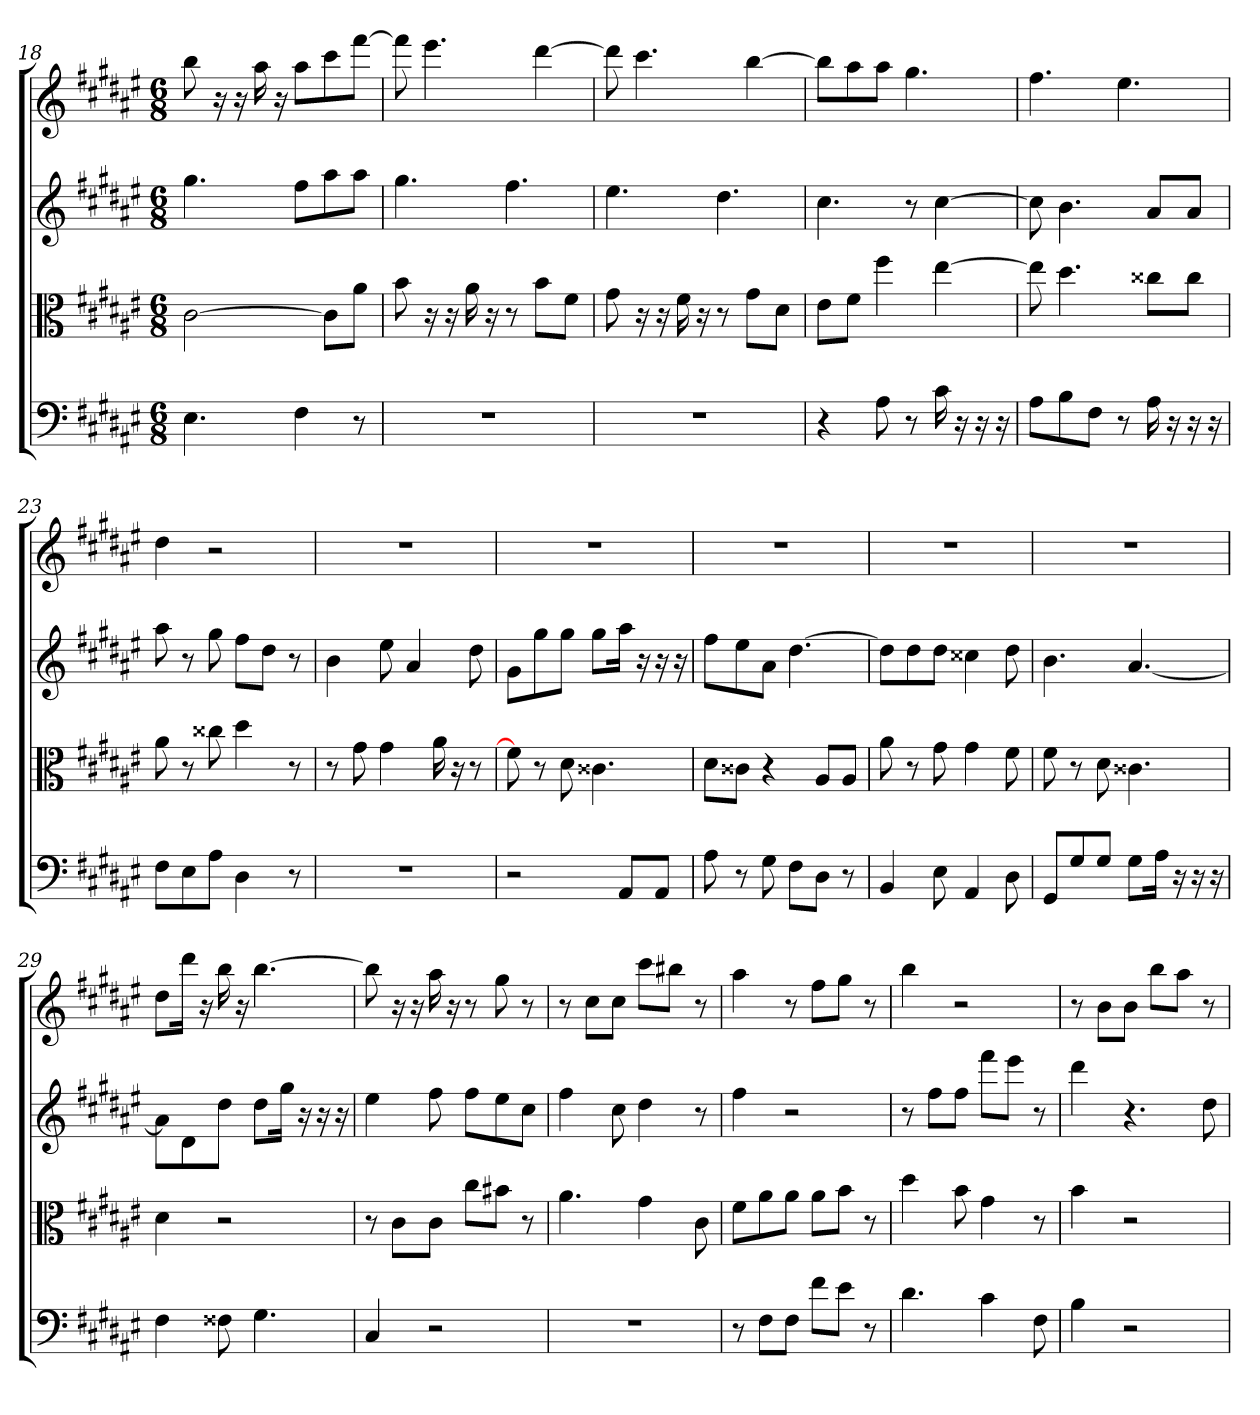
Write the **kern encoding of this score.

**kern	**kern	**kern	**kern
*part4	*part3	*part2	*part1
*staff4	*staff3	*staff2	*staff1
*clefF4	*clefC3	*clefG2	*clefG2
*k[f#c#g#d#a#e#]	*k[f#c#g#d#a#e#]	*k[f#c#g#d#a#e#]	*k[f#c#g#d#a#e#]
*F#:	*F#:	*F#:	*F#:
*M6/8	*M6/8	*M6/8	*M6/8
=18	=18	=18	=18
4.E#	[2c#	4.gg#	8bb
.	.	.	16r
.	.	.	16r
.	.	.	16aa#
.	.	.	16r
4F#	.	8ff#\L	8aa#\L
.	8c#\L]	8aa#\	8ccc#\
8r	8a#\J	8aa#\J	[8fff#\J
=19	=19	=19	=19
2.r	8b	4.gg#	8fff#]
.	16r	.	4.eee#
.	16r	.	.
.	16a#	.	.
.	16r	.	.
.	8r	4.ff#	.
.	8b\L	.	[4ddd#
.	8f#\J	.	.
=20	=20	=20	=20
2.r	8g#	4.ee#	8ddd#]
.	16r	.	4.ccc#
.	16r	.	.
.	16f#	.	.
.	16r	.	.
.	8r	4.dd#	.
.	8g#\L	.	[4bb
.	8d#\J	.	.
=21	=21	=21	=21
4r	8e#\L	4.cc#	8bb\L]
.	8f#\J	.	8aa#\
8A#	4ff#	.	8aa#\J
8r	.	8r	4.gg#
16c#	[4ee#	[4cc#	.
16r	.	.	.
16r	.	.	.
16r	.	.	.
=22	=22	=22	=22
8A#\L	8ee#]	8cc#]	4.ff#
8B\	4.dd#	4.b	.
8F#\J	.	.	.
8r	.	.	4.ee#
16A#	8cc##X\L	8a#/L	.
16r	.	.	.
16r	8cc##\J	8a#/J	.
16r	.	.	.
=23	=23	=23	=23
8F#\L	8a#	8aa#	4dd#
8E#\	8r	8r	.
8A#\J	8cc##X	8gg#	2r
4D#	4dd#	8ff#\L	.
.	.	8dd#\J	.
8r	8r	8r	.
=24	=24	=24	=24
2.r	8r	4b	2.r
.	8g#	.	.
.	4g#	8ee#	.
.	.	4a#	.
.	16a#	.	.
.	16r	.	.
.	8r	8dd#	.
=25	=25	=25	=25
2r	8f#]	8g#\L	2.r
.	8r	8gg#\	.
.	8d#	8gg#\J	.
.	4.c##X	8gg#\L	.
8AA#/L	.	16aa#\Jk	.
.	.	16r	.
8AA#/J	.	16r	.
.	.	16r	.
=26	=26	=26	=26
8A#	8d#\L	8ff#\L	2.r
8r	8c##X\J	8ee#\	.
8G#	4r	8a#\J	.
8F#\L	.	[4.dd#	.
8D#\J	8A#/L	.	.
8r	8A#/J	.	.
=27	=27	=27	=27
4BB	8a#	8dd#\L]	2.r
.	8r	8dd#\	.
8E#	8g#	8dd#\J	.
4AA#	4g#	4cc##X	.
8D#	8f#	8dd#	.
=28	=28	=28	=28
8GG#/L	8f#	4.b	2.r
8G#/	8r	.	.
8G#/J	8d#	.	.
8G#\L	4.c##X	[4.a#	.
16A#\Jk	.	.	.
16r	.	.	.
16r	.	.	.
16r	.	.	.
=29	=29	=29	=29
4F#	4d#	8a#\L]	8dd#\L
.	.	8d#\	16ddd#\Jk
.	.	.	16r
8F##X	2r	8dd#\J	16bb
.	.	.	16r
4.G#	.	8dd#\L	[4.bb
.	.	16gg#\Jk	.
.	.	16r	.
.	.	16r	.
.	.	16r	.
=30	=30	=30	=30
4C#	8r	4ee#	8bb]
.	8c#\L	.	16r
.	.	.	16r
2r	8c#\J	8ff#	16aa#
.	.	.	16r
.	8cc#\L	8ff#\L	8r
.	8b#X\J	8ee#\	8gg#
.	8r	8cc#\J	8r
=31	=31	=31	=31
2.r	4.a#	4ff#	8r
.	.	.	8cc#\L
.	.	8cc#	8cc#\J
.	4g#	4dd#	8ccc#\L
.	.	.	8bb#X\J
.	8c#	8r	8r
=32	=32	=32	=32
8r	8f#\L	4ff#	4aa#
8F#\L	8a#\	.	.
8F#\J	8a#\J	2r	8r
8f#\L	8a#\L	.	8ff#\L
8e#\J	8b\J	.	8gg#\J
8r	8r	.	8r
=33	=33	=33	=33
4.d#	4dd#	8r	4bb
.	.	8ff#\L	.
.	8b	8ff#\J	2r
4c#	4g#	8fff#\L	.
.	.	8eee#\J	.
8F#	8r	8r	.
=34	=34	=34	=34
4B	4b	4ddd#	8r
.	.	.	8b\L
2r	2r	4.r	8b\J
.	.	.	8bb\L
.	.	.	8aa#\J
.	.	8dd#	8r
=	=	=	=
*-	*-	*-	*-
